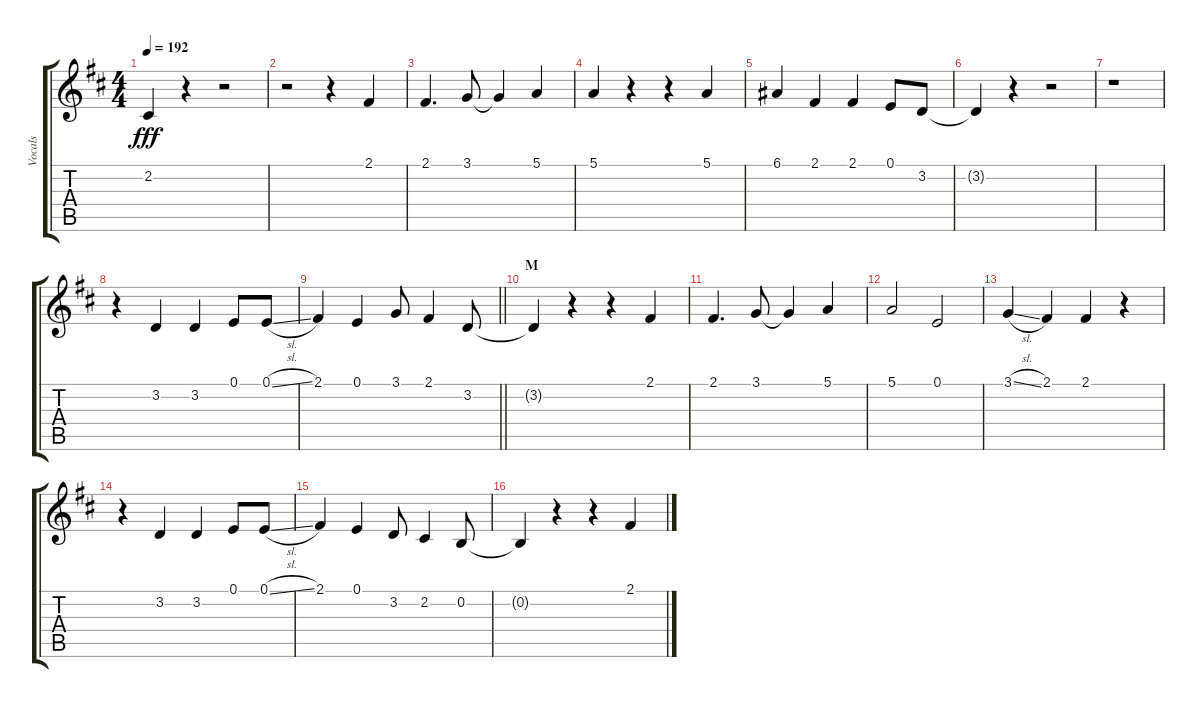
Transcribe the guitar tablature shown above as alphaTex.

\track ("Vocals" "Vocals") {instrument voiceoohs}
\staff {score tabs}
\tuning (E4 B3 G3 D3 A2 E2) {hide}
\ts (4 4)
\tempo 192
\clef g2
\ks d
2.2.4{dy fff} r.4 r.2 |
r.2 r.4 2.1.4 |
2.1.4{d} 3.1.8 3.1{t}.4 5.1.4 |
5.1.4 r.4 r.4 5.1.4 |
6.1.4 2.1.4 2.1.4 0.1.8 3.2.8 |
3.2{t}.4 r.4 r.2 |
r.1 |
r.4 3.2.4 3.2.4 0.1.8 0.1{sl}.8 |
\barLineRight lightlight
2.1.4 0.1.4 3.1.8 2.1.4 3.2.8 |
\section ("" "M")
3.2{t}.4 r.4 r.4 2.1.4 |
2.1.4{d} 3.1.8 3.1{t}.4 5.1.4 |
5.1.2 0.1.2 |
3.1{sl}.4 2.1.4 2.1.4 r.4 |
r.4 3.2.4 3.2.4 0.1.8 0.1{sl}.8 |
2.1.4 0.1.4 3.2.8 2.2.4 0.2.8 |
0.2{t}.4 r.4 r.4 2.1.4
